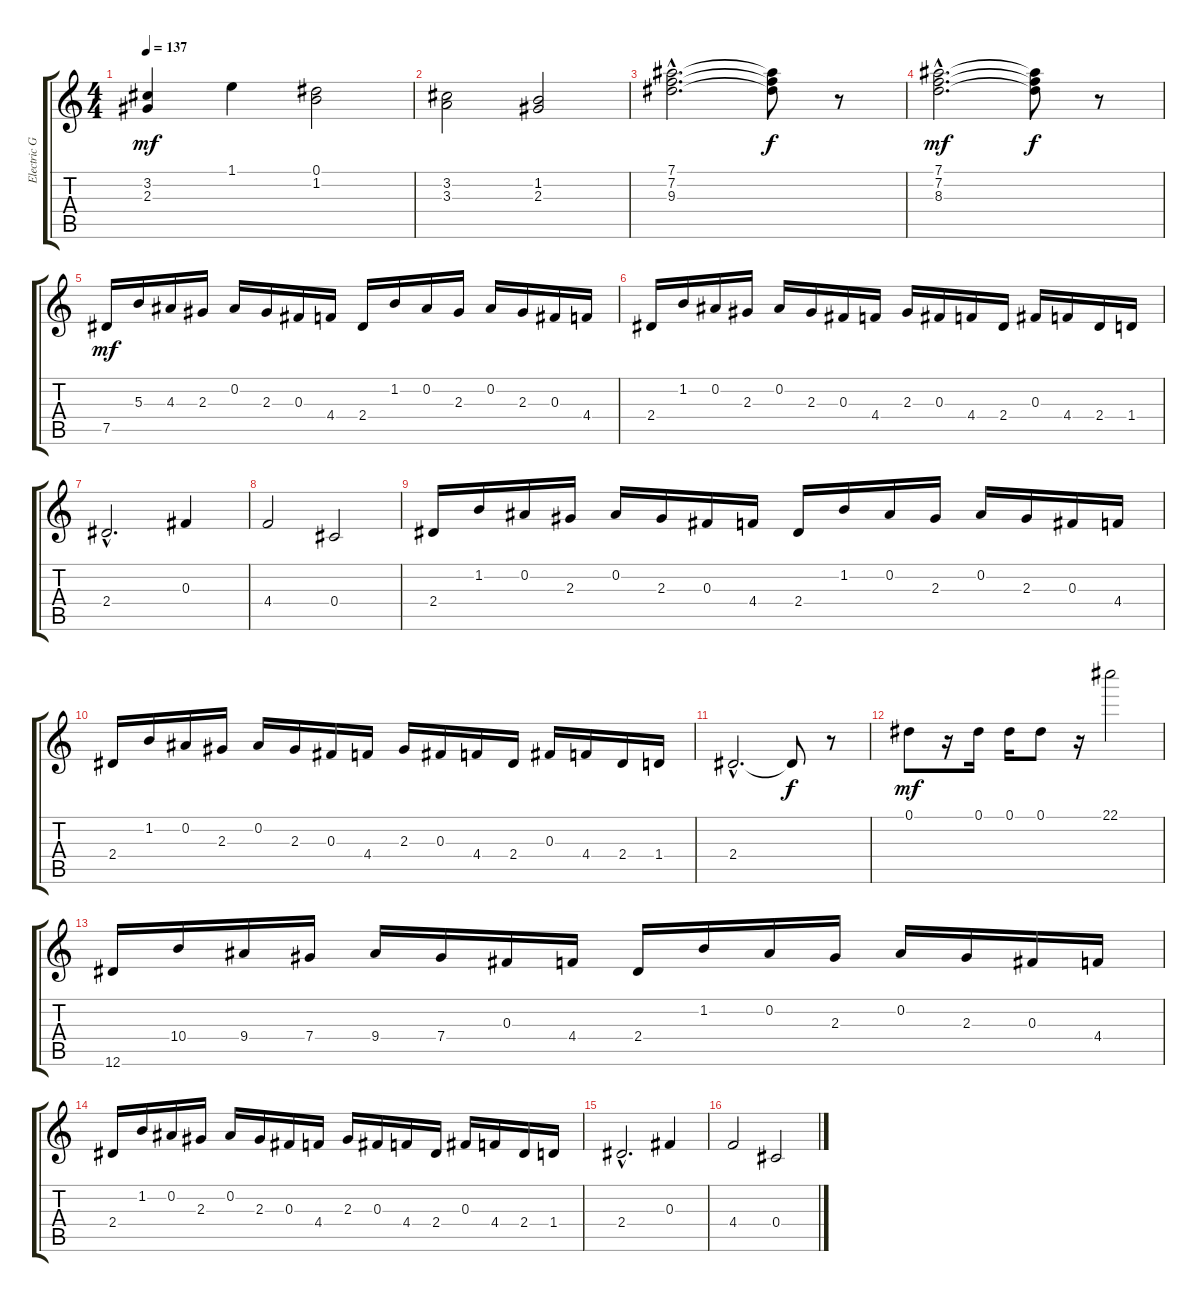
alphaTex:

\track ("Electric Guitar 3" "Electric G") {instrument distortionguitar}
\staff {score tabs}
\tuning (Eb4 Bb3 Gb3 Db3 Ab2 Eb2) {hide}
\ts (4 4)
\tempo 137
\clef g2
\ks c
(3.2 2.3).4{dy mf} 1.1.4 (0.1 1.2).2 |
(3.2 3.3).2 (1.2 2.3).2 |
(7.1{hac} 7.2{hac} 9.3{hac}).2{d} (7.1{t} 7.2{t} 9.3{t}).8{dy f} r.8 |
(7.1{hac} 7.2{hac} 8.3{hac}).2{d dy mf} (7.1{t} 7.2{t} 8.3{t}).8{dy f} r.8 |
7.5.16{dy mf} 5.3.16 4.3.16 2.3.16 0.2.16 2.3.16 0.3.16 4.4.16 2.4.16 1.2.16 0.2.16 2.3.16 0.2.16 2.3.16 0.3.16 4.4.16 |
2.4.16 1.2.16 0.2.16 2.3.16 0.2.16 2.3.16 0.3.16 4.4.16 2.3.16 0.3.16 4.4.16 2.4.16 0.3.16 4.4.16 2.4.16 1.4.16 |
2.4{hac}.2{d} 0.3.4 |
4.4.2 0.4.2 |
2.4.16 1.2.16 0.2.16 2.3.16 0.2.16 2.3.16 0.3.16 4.4.16 2.4.16 1.2.16 0.2.16 2.3.16 0.2.16 2.3.16 0.3.16 4.4.16 |
2.4.16 1.2.16 0.2.16 2.3.16 0.2.16 2.3.16 0.3.16 4.4.16 2.3.16 0.3.16 4.4.16 2.4.16 0.3.16 4.4.16 2.4.16 1.4.16 |
2.4{hac}.2{d} 2.4{t}.8{dy f} r.8 |
0.1.8{dy mf} r.16 0.1.16 0.1.16 0.1.8 r.16 22.1.2 |
12.6.16 10.4.16 9.4.16 7.4.16 9.4.16 7.4.16 0.3.16 4.4.16 2.4.16 1.2.16 0.2.16 2.3.16 0.2.16 2.3.16 0.3.16 4.4.16 |
2.4.16 1.2.16 0.2.16 2.3.16 0.2.16 2.3.16 0.3.16 4.4.16 2.3.16 0.3.16 4.4.16 2.4.16 0.3.16 4.4.16 2.4.16 1.4.16 |
2.4{hac}.2{d} 0.3.4 |
4.4.2 0.4.2
